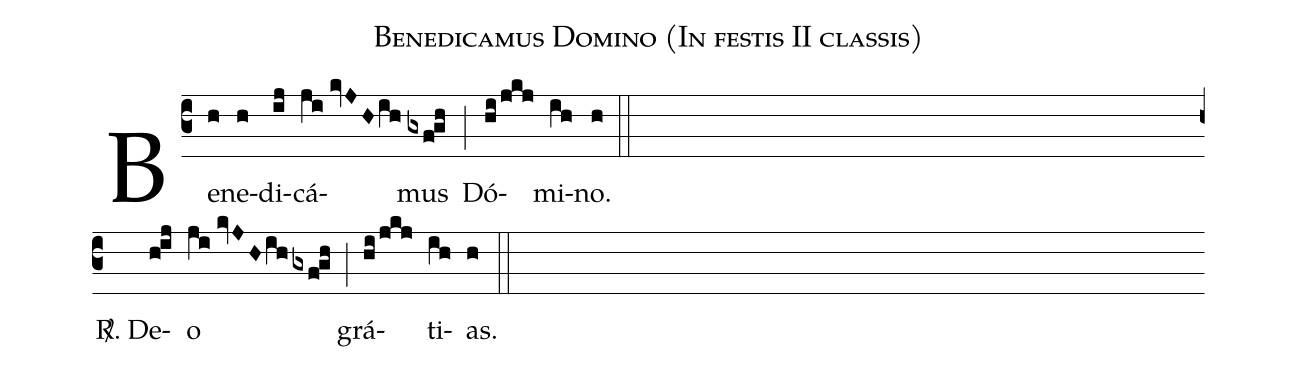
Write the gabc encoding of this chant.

name: Benedicamus Domino (In festis II classis);
%%
(c3)Be(h)ne(h)di(ij)cá(ji//kvJH/ih)mus(gxf!gh) (;) Dó(hi/jkj)mi(ih)no.(h) (::) (Z)
<sp>R/</sp>. De(h!ij)o(ji//kvJH/ih/gxf!gh) (;) grá(hi/jkj)ti(ih)as.(h) (::)
